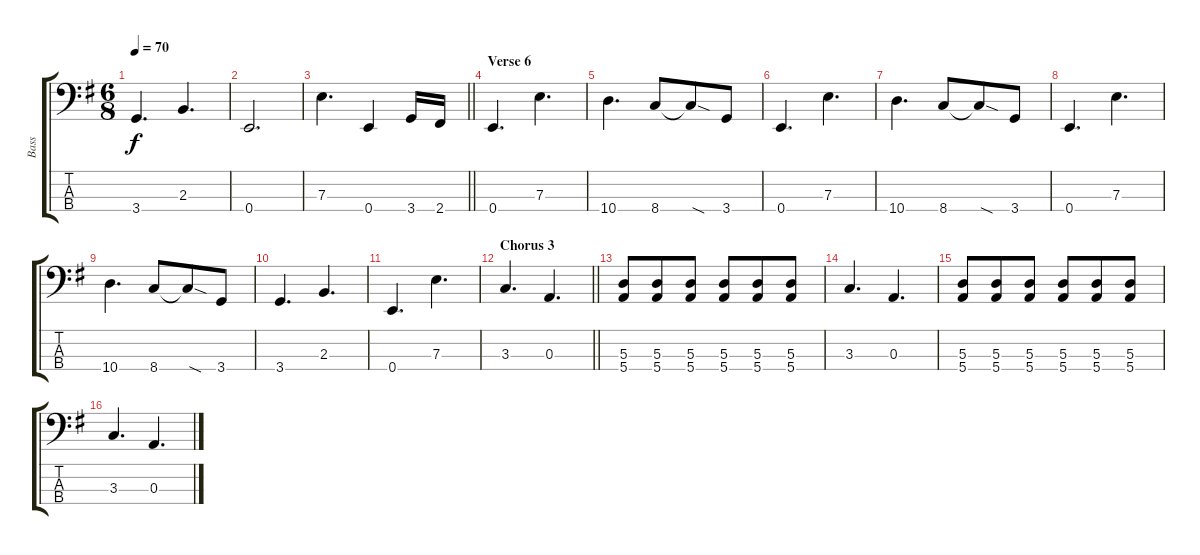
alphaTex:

\track ("Bass" "Bass") {instrument electricbassfinger}
\staff {score tabs}
\tuning (G2 D2 A1 E1) {hide}
\ts (6 8)
\tempo 70
\clef f4
\ks g
3.4.4{d dy f} 2.3.4{d} |
0.4.2{d} |
\barLineRight lightlight
7.3.4{d} 0.4.4 3.4.16 2.4.16 |
\section ("" "Verse 6")
0.4.4{d} 7.3.4{d} |
10.4.4{d} 8.4.8 8.4{sod t}.8 3.4.8 |
0.4.4{d} 7.3.4{d} |
10.4.4{d} 8.4.8 8.4{sod t}.8 3.4.8 |
0.4.4{d} 7.3.4{d} |
10.4.4{d} 8.4.8 8.4{sod t}.8 3.4.8 |
3.4.4{d} 2.3.4{d} |
0.4.4{d} 7.3.4{d} |
\section ("" "Chorus 3")
\barLineRight lightlight
3.3.4{d} 0.3.4{d} |
(5.3 5.4).8 (5.3 5.4).8 (5.3 5.4).8 (5.3 5.4).8 (5.3 5.4).8 (5.3 5.4).8 |
3.3.4{d} 0.3.4{d} |
(5.3 5.4).8 (5.3 5.4).8 (5.3 5.4).8 (5.3 5.4).8 (5.3 5.4).8 (5.3 5.4).8 |
3.3.4{d} 0.3.4{d}
